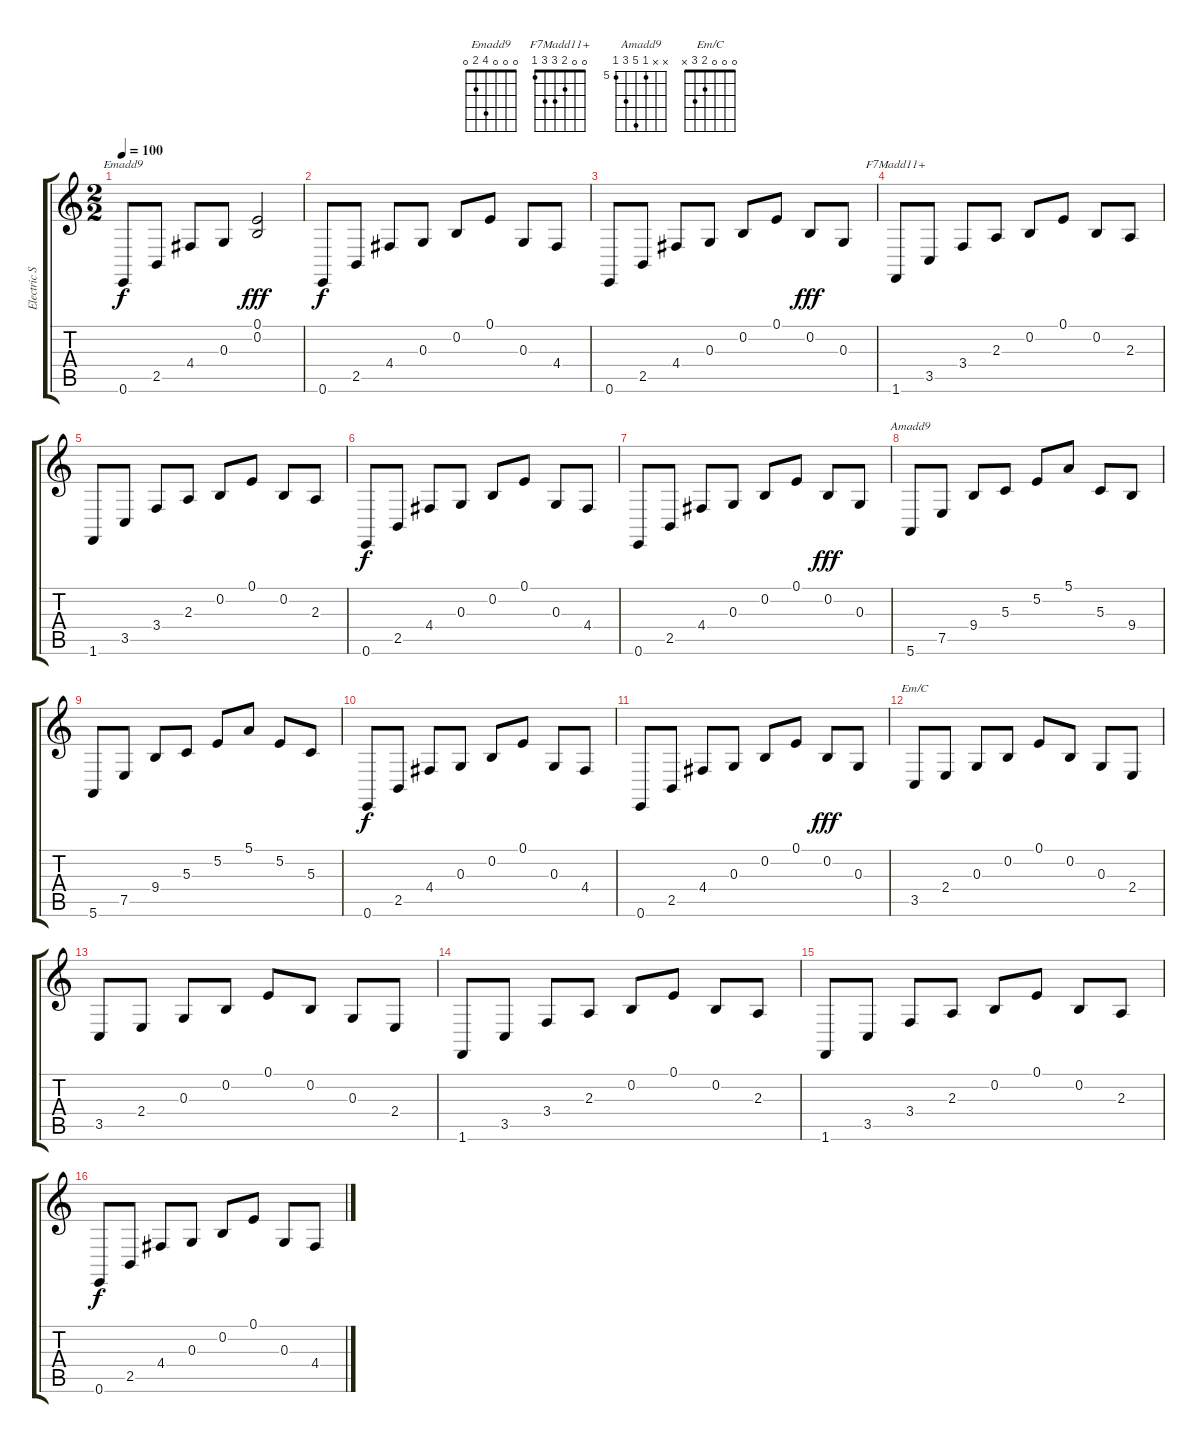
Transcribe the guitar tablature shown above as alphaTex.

\track ("Electric Sitar" "Electric S") {instrument sitar}
\staff {score tabs}
\tuning (E4 B3 G3 D3 A2 E2) {hide}
\chord ("Emadd9" 0 0 0 4 2 0)
\chord ("F7Madd11+" 0 0 2 3 3 1)
\chord ("Amadd9" x x 5 9 7 5) {firstfret 5}
\chord ("Em/C" 0 0 0 2 3 x)
\ts (2 2)
\tempo 100
\clef g2
\ks c
0.6.8{ch "Emadd9" dy f} 2.5.8 4.4.8 0.3.8 (0.1 0.2).2{dy fff} |
0.6.8{dy f} 2.5.8 4.4.8 0.3.8 0.2.8 0.1.8 0.3.8 4.4.8 |
0.6.8 2.5.8 4.4.8 0.3.8 0.2.8 0.1.8 0.2.8{dy fff} 0.3.8 |
1.6.8{ch "F7Madd11+"} 3.5.8 3.4.8 2.3.8 0.2.8 0.1.8 0.2.8 2.3.8 |
1.6.8 3.5.8 3.4.8 2.3.8 0.2.8 0.1.8 0.2.8 2.3.8 |
0.6.8{dy f} 2.5.8 4.4.8 0.3.8 0.2.8 0.1.8 0.3.8 4.4.8 |
0.6.8 2.5.8 4.4.8 0.3.8 0.2.8 0.1.8 0.2.8{dy fff} 0.3.8 |
5.6.8{ch "Amadd9"} 7.5.8 9.4.8 5.3.8 5.2.8 5.1.8 5.3.8 9.4.8 |
5.6.8 7.5.8 9.4.8 5.3.8 5.2.8 5.1.8 5.2.8 5.3.8 |
0.6.8{dy f} 2.5.8 4.4.8 0.3.8 0.2.8 0.1.8 0.3.8 4.4.8 |
0.6.8 2.5.8 4.4.8 0.3.8 0.2.8 0.1.8 0.2.8{dy fff} 0.3.8 |
3.5.8{ch "Em/C"} 2.4.8 0.3.8 0.2.8 0.1.8 0.2.8 0.3.8 2.4.8 |
3.5.8 2.4.8 0.3.8 0.2.8 0.1.8 0.2.8 0.3.8 2.4.8 |
1.6.8 3.5.8 3.4.8 2.3.8 0.2.8 0.1.8 0.2.8 2.3.8 |
1.6.8 3.5.8 3.4.8 2.3.8 0.2.8 0.1.8 0.2.8 2.3.8 |
0.6.8{dy f} 2.5.8 4.4.8 0.3.8 0.2.8 0.1.8 0.3.8 4.4.8
